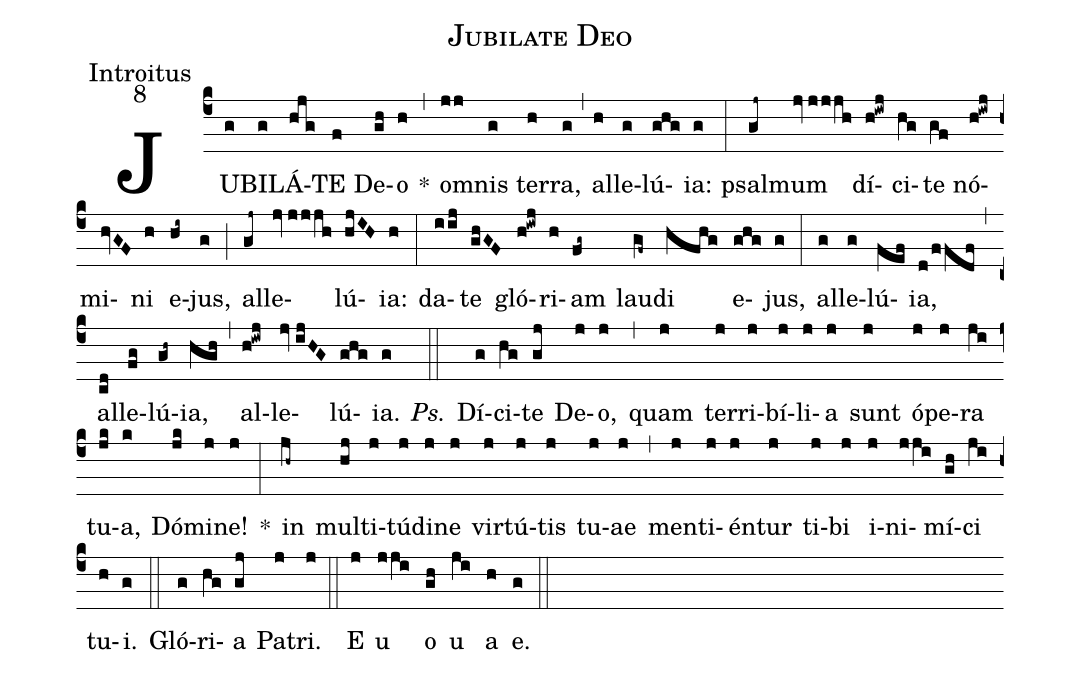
name:Jubilate Deo;
office-part:Introitus;
mode:8;
%%
(c4) JU(g)BI(g)LÁ(hjg)TE(f) De(gh)o(h) *(,) om(jj)nis(g) ter(h)ra,(g) (,) al(h)le(g)lú(ghg)ia:(g) (:) psal(gj~)mum(jv//jjjh) dí(h!iwj)ci(hg)te(gf) nó(h!iwj)mi(hvGF)ni(h) e(hi~)jus,(g) (;) al(gj~)le(jv//jjjh)lú(hjIH)ia:(h) (:) da(iij)te(ghGF) gló(h!iwj)ri(h)am(fg~) lau(gf~)di(hfhg) e(ghg)jus,(g) (:) al(g)le(g)lú(fef)ia,(d/ffdf) (,) al(cd)le(fg)lú(gh~)ia,(hgh) (,) al(h!iwj)le(jv//ijHG)lú(ghg)ia.(g) <i>Ps.</i>(::) Dí(g)ci(hg)te(gj) De(j)o,(j) (,) quam(j) ter(j)ri(j)bí(j)li(j)a(j) sunt(j) ó(j)pe(j)ra(ji) tu(jk)a,(k) Dó(jk)mi(j)ne!(j) *(:) in(jh~) mul(hj)ti(j)tú(j)di(j)ne(j) vir(j)tú(j)tis(j) tu(j)ae(j) (,) men(j)ti(j)én(j)tur(j) ti(j)bi(j) i(j)ni(jji)mí(gh)ci(ji) tu(h)i.(g) (::) Gló(g)ri(hg)a(gj) Pa(j)tri.(j) (::) E(j) u(jji) o(gh) u(ji) a(h) e.(g) (::)
